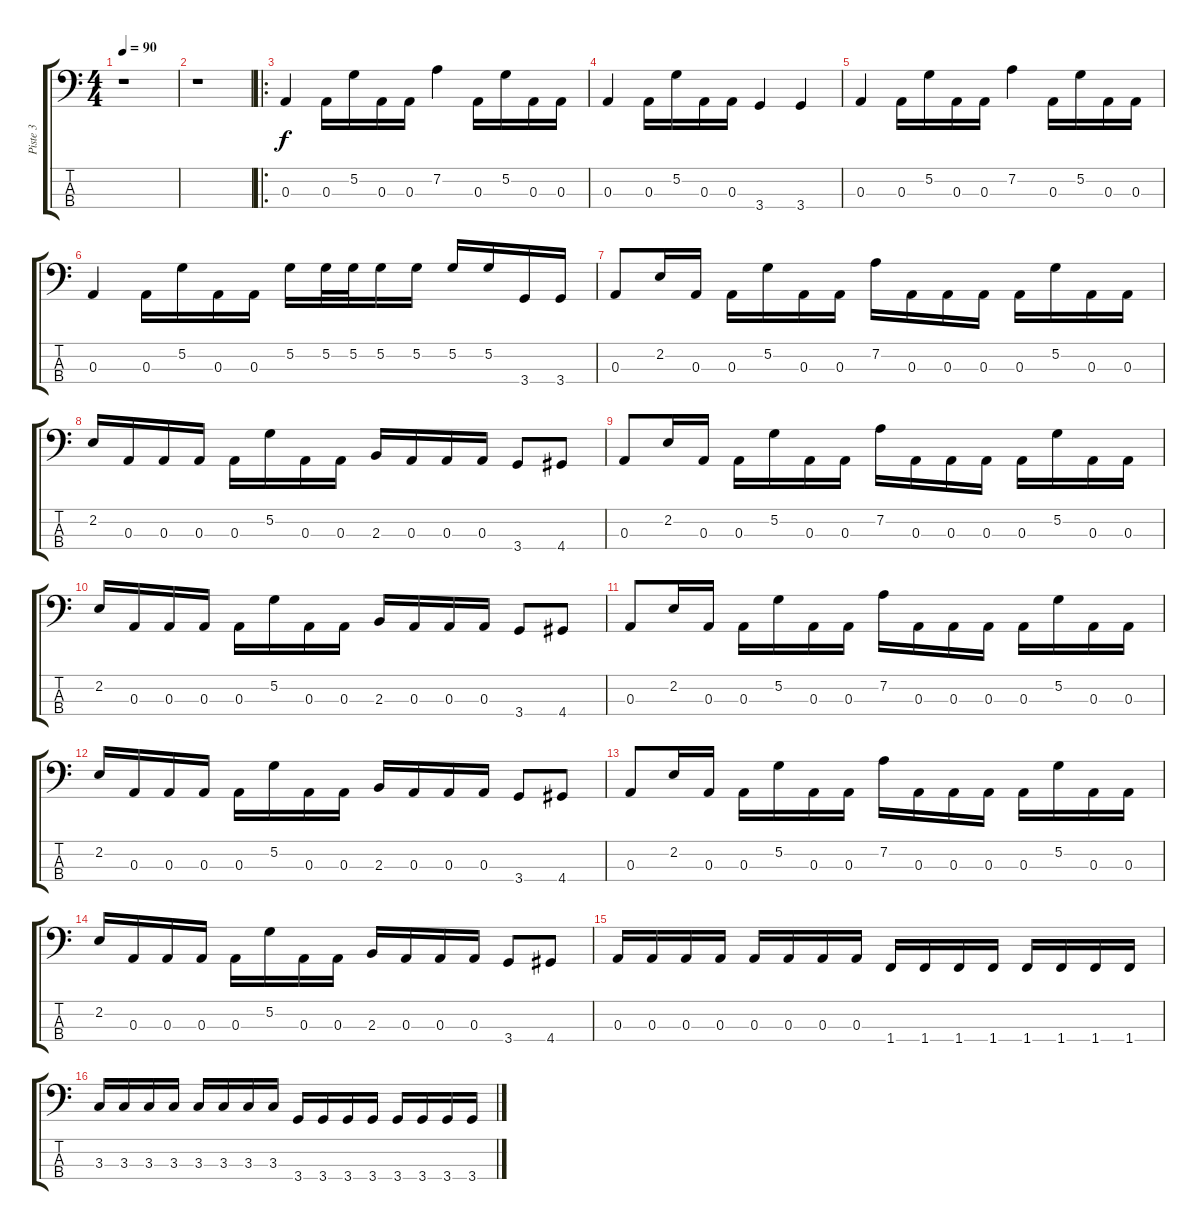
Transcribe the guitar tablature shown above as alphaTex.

\track ("Piste 3" "Piste 3") {instrument electricbasspick}
\staff {score tabs}
\tuning (G2 D2 A1 E1) {hide}
\ts (4 4)
\tempo 90
\clef f4
\ks c
r.1{dy f instrument electricbasspick} |
r.1 |
\ro
0.3.4 0.3.16 5.2.16 0.3.16 0.3.16 7.2.4 0.3.16 5.2.16 0.3.16 0.3.16 |
0.3.4 0.3.16 5.2.16 0.3.16 0.3.16 3.4.4 3.4.4 |
0.3.4 0.3.16 5.2.16 0.3.16 0.3.16 7.2.4 0.3.16 5.2.16 0.3.16 0.3.16 |
0.3.4 0.3.16 5.2.16 0.3.16 0.3.16 5.2.16 5.2.32 5.2.32 5.2.16 5.2.16 5.2.16 5.2.16 3.4.16 3.4.16 |
0.3.8 2.2.16 0.3.16 0.3.16 5.2.16 0.3.16 0.3.16 7.2.16 0.3.16 0.3.16 0.3.16 0.3.16 5.2.16 0.3.16 0.3.16 |
2.2.16 0.3.16 0.3.16 0.3.16 0.3.16 5.2.16 0.3.16 0.3.16 2.3.16 0.3.16 0.3.16 0.3.16 3.4.8 4.4.8 |
0.3.8 2.2.16 0.3.16 0.3.16 5.2.16 0.3.16 0.3.16 7.2.16 0.3.16 0.3.16 0.3.16 0.3.16 5.2.16 0.3.16 0.3.16 |
2.2.16 0.3.16 0.3.16 0.3.16 0.3.16 5.2.16 0.3.16 0.3.16 2.3.16 0.3.16 0.3.16 0.3.16 3.4.8 4.4.8 |
0.3.8 2.2.16 0.3.16 0.3.16 5.2.16 0.3.16 0.3.16 7.2.16 0.3.16 0.3.16 0.3.16 0.3.16 5.2.16 0.3.16 0.3.16 |
2.2.16 0.3.16 0.3.16 0.3.16 0.3.16 5.2.16 0.3.16 0.3.16 2.3.16 0.3.16 0.3.16 0.3.16 3.4.8 4.4.8 |
0.3.8 2.2.16 0.3.16 0.3.16 5.2.16 0.3.16 0.3.16 7.2.16 0.3.16 0.3.16 0.3.16 0.3.16 5.2.16 0.3.16 0.3.16 |
2.2.16 0.3.16 0.3.16 0.3.16 0.3.16 5.2.16 0.3.16 0.3.16 2.3.16 0.3.16 0.3.16 0.3.16 3.4.8 4.4.8 |
0.3.16 0.3.16 0.3.16 0.3.16 0.3.16 0.3.16 0.3.16 0.3.16 1.4.16 1.4.16 1.4.16 1.4.16 1.4.16 1.4.16 1.4.16 1.4.16 |
3.3.16 3.3.16 3.3.16 3.3.16 3.3.16 3.3.16 3.3.16 3.3.16 3.4.16 3.4.16 3.4.16 3.4.16 3.4.16 3.4.16 3.4.16 3.4.16
